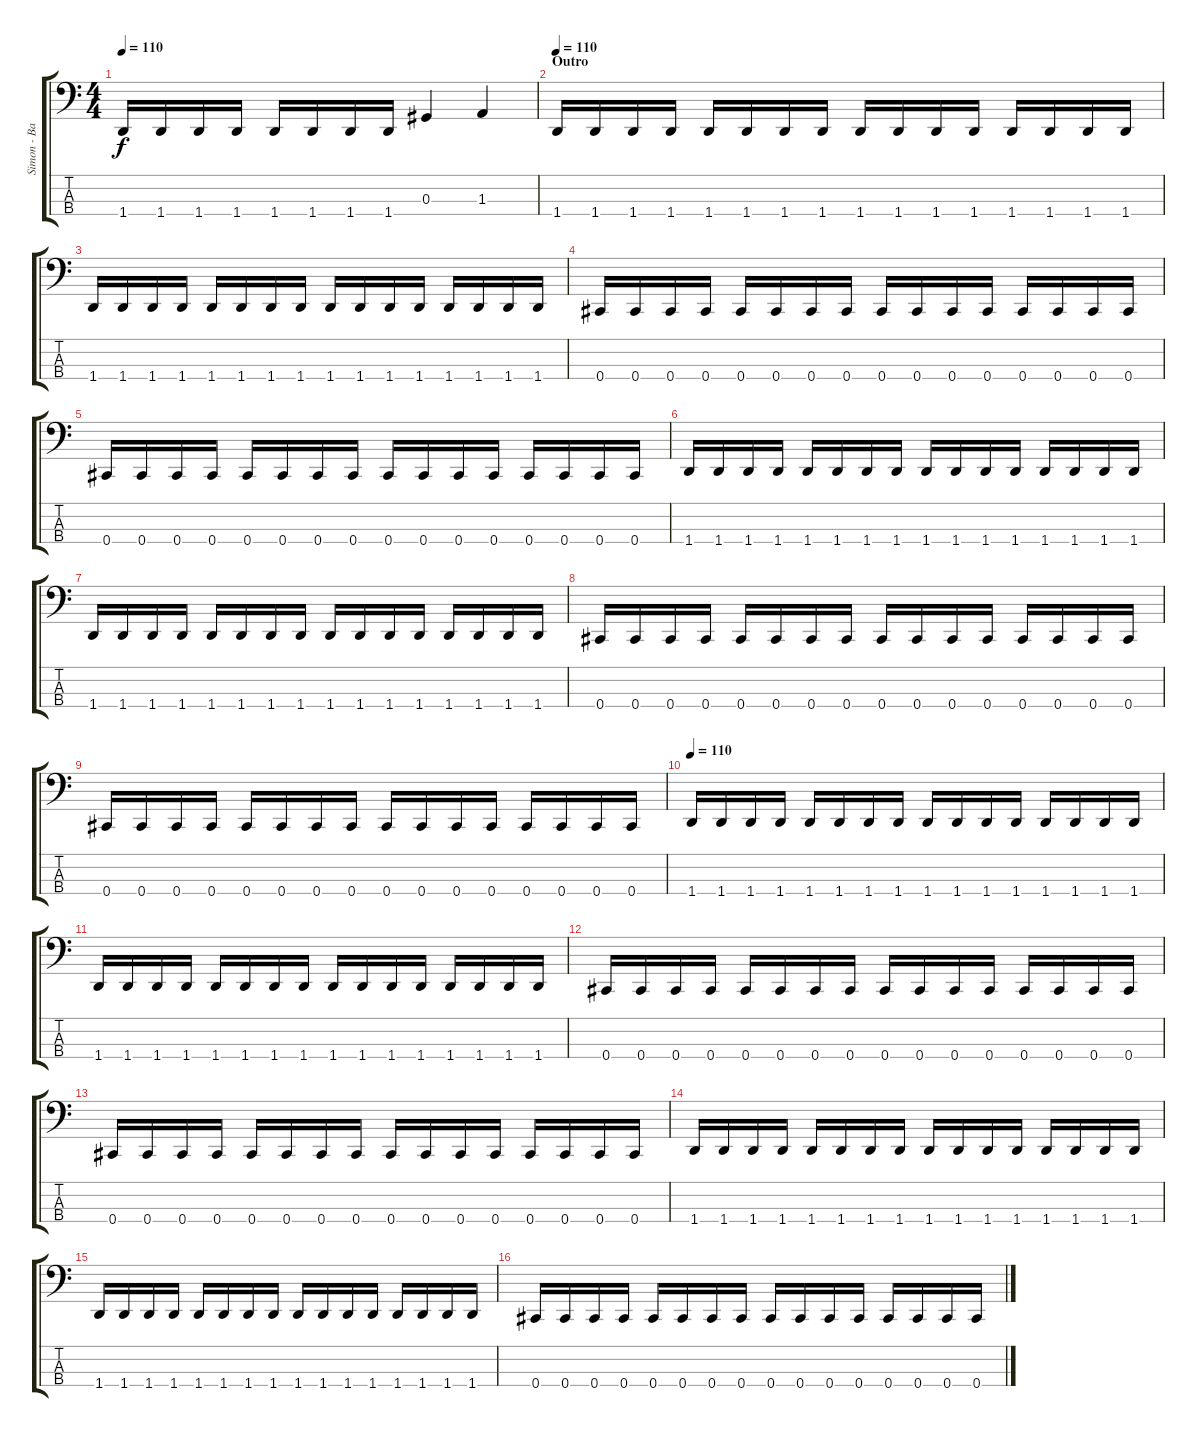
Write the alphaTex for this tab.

\track ("Simon - Bass" "Simon - Ba") {instrument electricbasspick}
\staff {score tabs}
\tuning (Gb2 Db2 Ab1 Db1) {hide}
\ts (4 4)
\tempo 110
\clef f4
\ks c
1.4.16{dy f} 1.4.16 1.4.16 1.4.16 1.4.16 1.4.16 1.4.16 1.4.16 0.3.4 1.3.4 |
\section ("" "Outro")
\tempo 110
1.4.16{volume 16 balance 8 instrument electricbasspick} 1.4.16 1.4.16 1.4.16 1.4.16 1.4.16 1.4.16 1.4.16 1.4.16 1.4.16 1.4.16 1.4.16 1.4.16 1.4.16 1.4.16 1.4.16 |
1.4.16 1.4.16 1.4.16 1.4.16 1.4.16 1.4.16 1.4.16 1.4.16 1.4.16 1.4.16 1.4.16 1.4.16 1.4.16 1.4.16 1.4.16 1.4.16 |
0.4.16 0.4.16 0.4.16 0.4.16 0.4.16 0.4.16 0.4.16 0.4.16 0.4.16 0.4.16 0.4.16 0.4.16 0.4.16 0.4.16 0.4.16 0.4.16 |
0.4.16 0.4.16 0.4.16 0.4.16 0.4.16 0.4.16 0.4.16 0.4.16 0.4.16 0.4.16 0.4.16 0.4.16 0.4.16 0.4.16 0.4.16 0.4.16 |
1.4.16 1.4.16 1.4.16 1.4.16 1.4.16 1.4.16 1.4.16 1.4.16 1.4.16 1.4.16 1.4.16 1.4.16 1.4.16 1.4.16 1.4.16 1.4.16 |
1.4.16 1.4.16 1.4.16 1.4.16 1.4.16 1.4.16 1.4.16 1.4.16 1.4.16 1.4.16 1.4.16 1.4.16 1.4.16 1.4.16 1.4.16 1.4.16 |
0.4.16 0.4.16 0.4.16 0.4.16 0.4.16 0.4.16 0.4.16 0.4.16 0.4.16 0.4.16 0.4.16 0.4.16 0.4.16 0.4.16 0.4.16 0.4.16 |
0.4.16 0.4.16 0.4.16 0.4.16 0.4.16 0.4.16 0.4.16 0.4.16 0.4.16 0.4.16 0.4.16 0.4.16 0.4.16 0.4.16 0.4.16 0.4.16 |
\tempo 110
1.4.16 1.4.16 1.4.16 1.4.16 1.4.16 1.4.16 1.4.16 1.4.16 1.4.16 1.4.16 1.4.16 1.4.16 1.4.16 1.4.16 1.4.16 1.4.16 |
1.4.16 1.4.16 1.4.16 1.4.16 1.4.16 1.4.16 1.4.16 1.4.16 1.4.16 1.4.16 1.4.16 1.4.16 1.4.16 1.4.16 1.4.16 1.4.16 |
0.4.16 0.4.16 0.4.16 0.4.16 0.4.16 0.4.16 0.4.16 0.4.16 0.4.16 0.4.16 0.4.16 0.4.16 0.4.16 0.4.16 0.4.16 0.4.16 |
0.4.16 0.4.16 0.4.16 0.4.16 0.4.16 0.4.16 0.4.16 0.4.16 0.4.16 0.4.16 0.4.16 0.4.16 0.4.16 0.4.16 0.4.16 0.4.16 |
1.4.16 1.4.16 1.4.16 1.4.16 1.4.16 1.4.16 1.4.16 1.4.16 1.4.16 1.4.16 1.4.16 1.4.16 1.4.16 1.4.16 1.4.16 1.4.16 |
1.4.16 1.4.16 1.4.16 1.4.16 1.4.16 1.4.16 1.4.16 1.4.16 1.4.16 1.4.16 1.4.16 1.4.16 1.4.16 1.4.16 1.4.16 1.4.16 |
0.4.16 0.4.16 0.4.16 0.4.16 0.4.16 0.4.16 0.4.16 0.4.16 0.4.16 0.4.16 0.4.16 0.4.16 0.4.16 0.4.16 0.4.16 0.4.16
